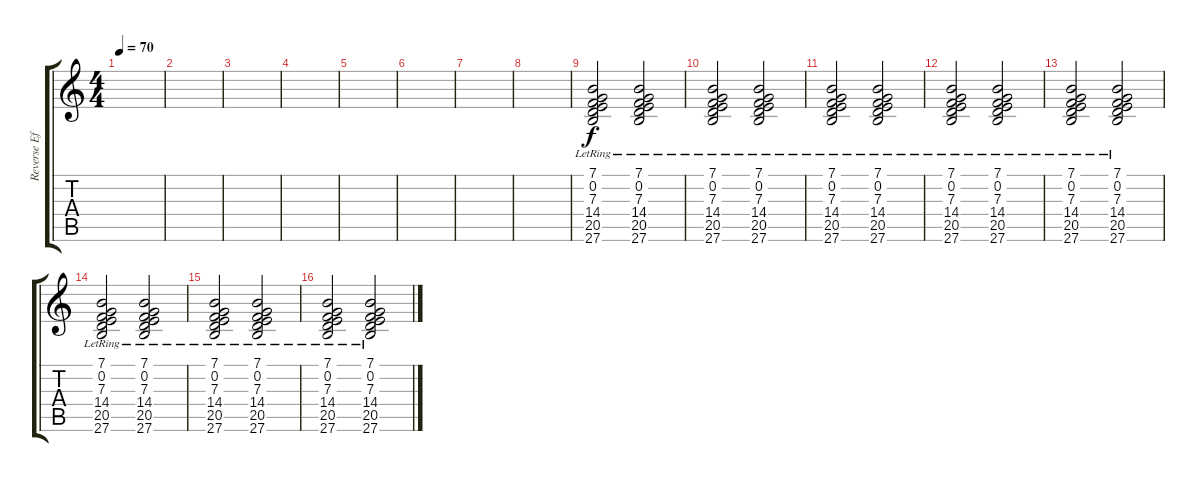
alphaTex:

\track ("Reverse Effect" "Reverse Ef") {instrument reversecymbal}
\staff {score tabs}
\tuning (E4 B3 G3 D3 A2 E2) {hide}
\ts (4 4)
\tempo 70
\clef g2
\ks c
|
|
|
|
|
|
|
|
(7.1{lr} 0.2{lr} 7.3{lr} 14.4{lr} 20.5{lr} 27.6{lr}).2 (7.1{lr} 0.2{lr} 7.3{lr} 14.4{lr} 20.5{lr} 27.6{lr}).2 |
(7.1{lr} 0.2{lr} 7.3{lr} 14.4{lr} 20.5{lr} 27.6{lr}).2 (7.1{lr} 0.2{lr} 7.3{lr} 14.4{lr} 20.5{lr} 27.6{lr}).2 |
(7.1{lr} 0.2{lr} 7.3{lr} 14.4{lr} 20.5{lr} 27.6{lr}).2 (7.1{lr} 0.2{lr} 7.3{lr} 14.4{lr} 20.5{lr} 27.6{lr}).2 |
(7.1{lr} 0.2{lr} 7.3{lr} 14.4{lr} 20.5{lr} 27.6{lr}).2 (7.1{lr} 0.2{lr} 7.3{lr} 14.4{lr} 20.5{lr} 27.6{lr}).2 |
(7.1{lr} 0.2{lr} 7.3{lr} 14.4{lr} 20.5{lr} 27.6{lr}).2 (7.1{lr} 0.2{lr} 7.3{lr} 14.4{lr} 20.5{lr} 27.6{lr}).2 |
(7.1{lr} 0.2{lr} 7.3{lr} 14.4{lr} 20.5{lr} 27.6{lr}).2 (7.1{lr} 0.2{lr} 7.3{lr} 14.4{lr} 20.5{lr} 27.6{lr}).2 |
(7.1{lr} 0.2{lr} 7.3{lr} 14.4{lr} 20.5{lr} 27.6{lr}).2 (7.1{lr} 0.2{lr} 7.3{lr} 14.4{lr} 20.5{lr} 27.6{lr}).2 |
(7.1{lr} 0.2{lr} 7.3{lr} 14.4{lr} 20.5{lr} 27.6{lr}).2 (7.1{lr} 0.2{lr} 7.3{lr} 14.4{lr} 20.5{lr} 27.6{lr}).2
